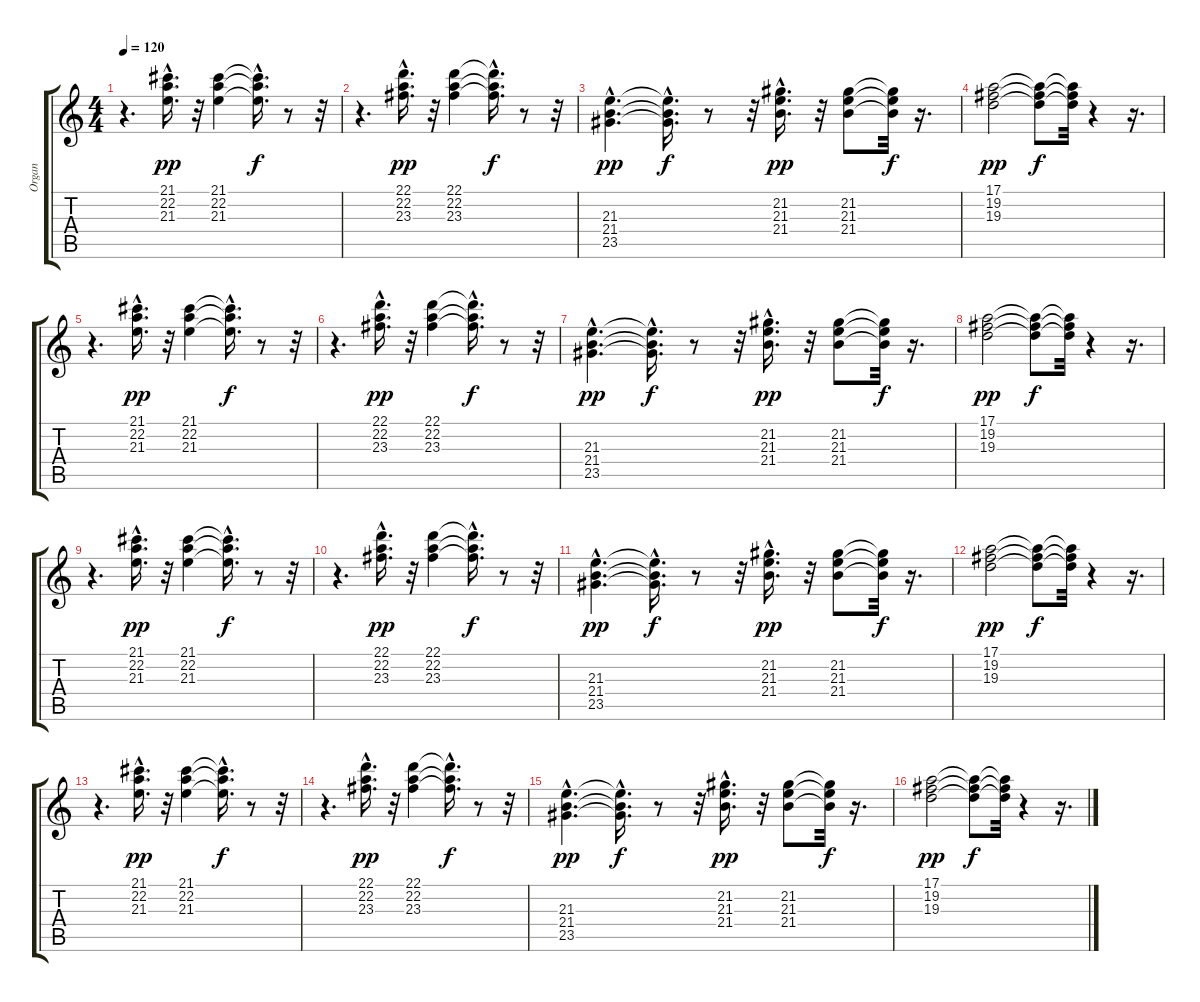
\track ("Organ" "Organ") {instrument percussiveorgan}
\staff {score tabs}
\tuning (E4 B3 G3 D3 A2 E2) {hide}
\ts (4 4)
\tempo 120
\clef g2
\ks c
r.4{d dy f} (21.1{hac} 22.2{hac} 21.3{hac}).16{d dy pp} r.32 (21.1 22.2 21.3).4 (21.1{hac t} 22.2{hac t} 21.3{hac t}).16{d dy f} r.8 r.32 |
r.4{d} (22.1{hac} 22.2{hac} 23.3{hac}).16{d dy pp} r.32 (22.1 22.2 23.3).4 (22.1{hac t} 22.2{hac t} 23.3{hac t}).16{d dy f} r.8 r.32 |
(21.3{hac} 21.4{hac} 23.5{hac}).4{d dy pp} (21.3{hac t} 21.4{hac t} 23.5{hac t}).16{d dy f} r.8 r.32 (21.2{hac} 21.3{hac} 21.4{hac}).16{d dy pp} r.32 (21.2 21.3 21.4).8 (21.2{t} 21.3{t} 21.4{t}).32{dy f} r.16{d} |
(17.1 19.2 19.3).2{dy pp} (17.1{t} 19.2{t} 19.3{t}).8{dy f} (17.1{t} 19.2{t} 19.3{t}).32 r.4 r.16{d} |
r.4{d} (21.1{hac} 22.2{hac} 21.3{hac}).16{d dy pp} r.32 (21.1 22.2 21.3).4 (21.1{hac t} 22.2{hac t} 21.3{hac t}).16{d dy f} r.8 r.32 |
r.4{d} (22.1{hac} 22.2{hac} 23.3{hac}).16{d dy pp} r.32 (22.1 22.2 23.3).4 (22.1{hac t} 22.2{hac t} 23.3{hac t}).16{d dy f} r.8 r.32 |
(21.3{hac} 21.4{hac} 23.5{hac}).4{d dy pp} (21.3{hac t} 21.4{hac t} 23.5{hac t}).16{d dy f} r.8 r.32 (21.2{hac} 21.3{hac} 21.4{hac}).16{d dy pp} r.32 (21.2 21.3 21.4).8 (21.2{t} 21.3{t} 21.4{t}).32{dy f} r.16{d} |
(17.1 19.2 19.3).2{dy pp} (17.1{t} 19.2{t} 19.3{t}).8{dy f} (17.1{t} 19.2{t} 19.3{t}).32 r.4 r.16{d} |
r.4{d} (21.1{hac} 22.2{hac} 21.3{hac}).16{d dy pp} r.32 (21.1 22.2 21.3).4 (21.1{hac t} 22.2{hac t} 21.3{hac t}).16{d dy f} r.8 r.32 |
r.4{d} (22.1{hac} 22.2{hac} 23.3{hac}).16{d dy pp} r.32 (22.1 22.2 23.3).4 (22.1{hac t} 22.2{hac t} 23.3{hac t}).16{d dy f} r.8 r.32 |
(21.3{hac} 21.4{hac} 23.5{hac}).4{d dy pp} (21.3{hac t} 21.4{hac t} 23.5{hac t}).16{d dy f} r.8 r.32 (21.2{hac} 21.3{hac} 21.4{hac}).16{d dy pp} r.32 (21.2 21.3 21.4).8 (21.2{t} 21.3{t} 21.4{t}).32{dy f} r.16{d} |
(17.1 19.2 19.3).2{dy pp} (17.1{t} 19.2{t} 19.3{t}).8{dy f} (17.1{t} 19.2{t} 19.3{t}).32 r.4 r.16{d} |
r.4{d} (21.1{hac} 22.2{hac} 21.3{hac}).16{d dy pp} r.32 (21.1 22.2 21.3).4 (21.1{hac t} 22.2{hac t} 21.3{hac t}).16{d dy f} r.8 r.32 |
r.4{d} (22.1{hac} 22.2{hac} 23.3{hac}).16{d dy pp} r.32 (22.1 22.2 23.3).4 (22.1{hac t} 22.2{hac t} 23.3{hac t}).16{d dy f} r.8 r.32 |
(21.3{hac} 21.4{hac} 23.5{hac}).4{d dy pp} (21.3{hac t} 21.4{hac t} 23.5{hac t}).16{d dy f} r.8 r.32 (21.2{hac} 21.3{hac} 21.4{hac}).16{d dy pp} r.32 (21.2 21.3 21.4).8 (21.2{t} 21.3{t} 21.4{t}).32{dy f} r.16{d} |
(17.1 19.2 19.3).2{dy pp} (17.1{t} 19.2{t} 19.3{t}).8{dy f} (17.1{t} 19.2{t} 19.3{t}).32 r.4 r.16{d}
